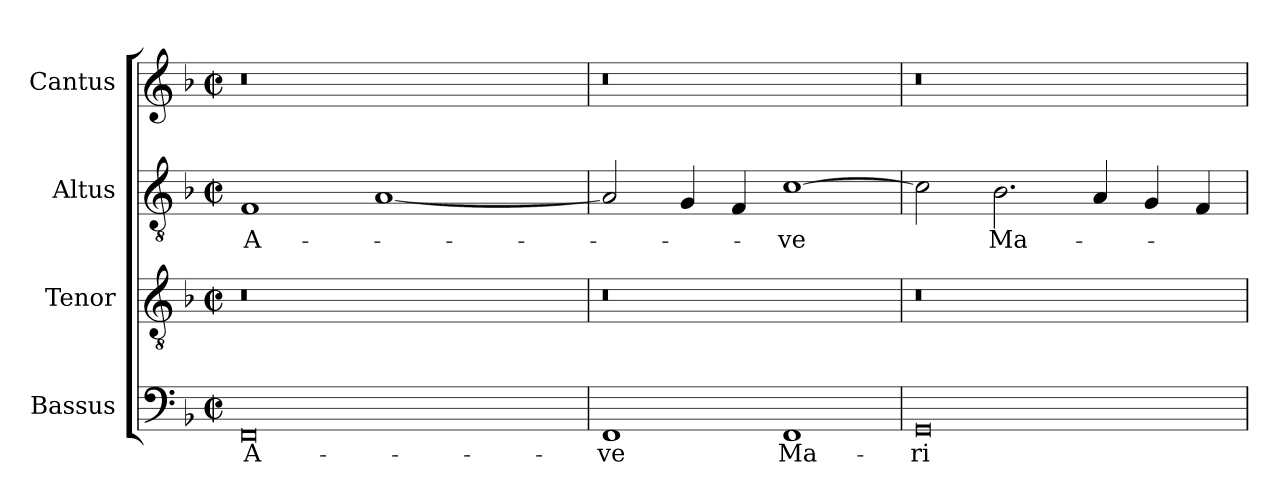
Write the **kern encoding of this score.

**kern	**text	**kern	**kern	**text	**kern
*part4	*part4	*part3	*part2	*part2	*part1
*staff4	*staff4	*staff3	*staff2	*staff2	*staff1
*I"Bassus	*	*I"Tenor	*I"Altus	*	*I"Cantus
!!LO:PB:g=z
*stria5	*	*stria5	*stria5	*	*stria5
*clefF4	*	*clefGv2	*clefGv2	*	*clefG2
*k[b-]	*	*k[b-]	*k[b-]	*	*k[b-]
*F:	*	*F:	*F:	*	*F:
*M2/2	*	*M2/2	*M2/2	*	*M2/2
*met(c|)	*	*met(c|)	*met(c|)	*	*met(c|)
=1	=1	=1	=1	=1	=1
!	!	!	!	!	!LO:TX:a:t=[
!	!	!	!	!	!LO:TX:a:t=c56]
!	!LO:LY:b:rj	!	!	!LO:LY:b:cj	!
*	*	*	*	*	*^
0FF	A-	0r	1F	A-	0r	32.ryy
*	*	*	*	*	*MM168	*
.	.	.	.	.	.	1ryy
.	.	.	[<1A	.	.	.
.	.	.	.	.	.	2ryy
.	.	.	.	.	.	4ryy
.	.	.	.	.	.	8ryy
.	.	.	.	.	.	16ryy
.	.	.	.	.	.	64ryy
=2	=2	=2	=2	=2	=2	=2
!	!LO:LY:b:cj	!	!	!	!	!
*	*	*	*	*	*v	*v
1FF	-ve	0r	2A/]	.	0r
.	.	.	4G/	.	.
.	.	.	4F/	.	.
!	!LO:LY:b:cj	!	!	!LO:LY:b:cj	!
1FF	Ma-	.	[>1c	-ve	.
=3	=3	=3	=3	=3	=3
!	!LO:LY:b:rj	!	!	!	!
0GG	-ri-	0r	2c\]	.	0r
!	!	!	!	!LO:LY:b	!
.	.	.	2.B-\	Ma-	.
.	.	.	4A/	.	.
.	.	.	4G/	.	.
.	.	.	4F/	.	.
=	=	=	=	=	=
*-	*-	*-	*-	*-	*-
